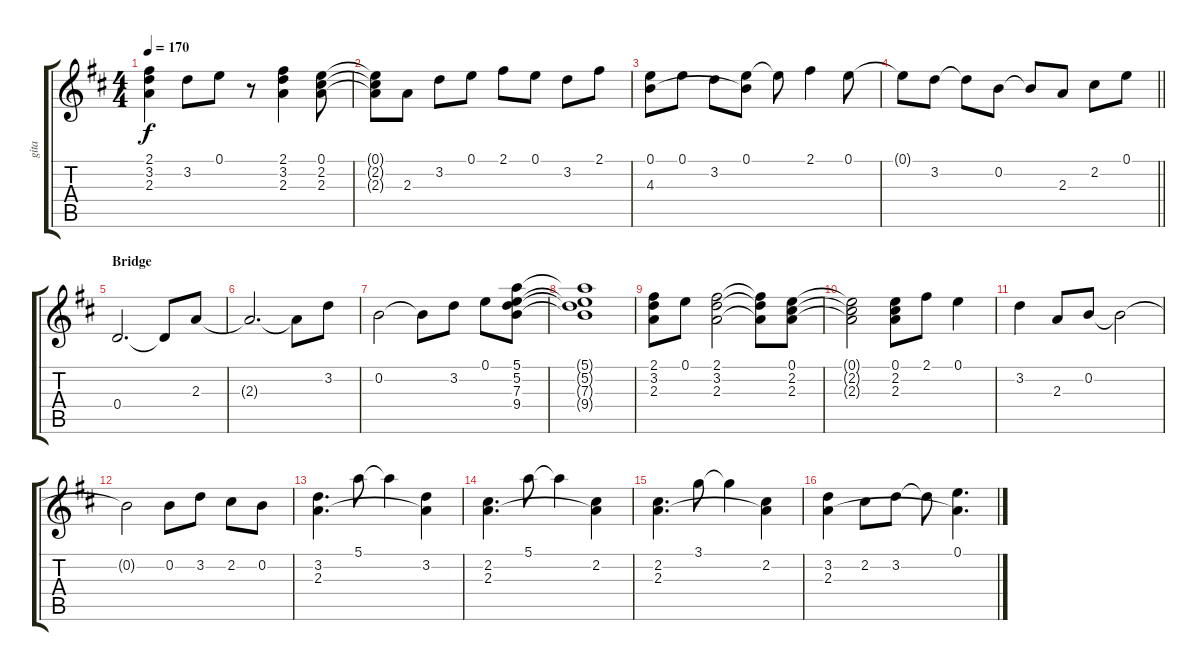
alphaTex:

\track ("gita" "gita") {instrument acousticguitarsteel}
\staff {score tabs}
\tuning (E4 B3 G3 D3 A2 E2) {hide}
\ts (4 4)
\tempo 170
\clef g2
\ks d
(2.1 3.2 2.3).4{dy f} 3.2.8 0.1.8 r.8 (2.1 3.2 2.3).4 (0.1 2.2 2.3).8 |
(0.1{t} 2.2{t} 2.3{t}).8 2.3.8 3.2.8 0.1.8 2.1.8 0.1.8 3.2.8 2.1.8 |
(0.1 4.3).8 0.1.8 3.2.8 (0.1 4.3{t}).8 0.1{t}.8 2.1.4 0.1.8 |
\barLineRight lightlight
0.1{t}.8 3.2.8 3.2{t}.8 0.2.8 0.2{t}.8 2.3.8 2.2.8 0.1.8 |
\section ("" "Bridge")
0.4.2{d} 0.4{t}.8 2.3.8 |
2.3{t}.2{d} 2.3{t}.8 3.2.8 |
0.2.2 0.2{t}.8 3.2.8 0.1.8 (5.1 5.2 7.3 9.4).8 |
(5.1{t} 5.2{t} 7.3{t} 9.4{t}).1 |
(2.1 3.2 2.3).8 0.1.8 (2.1 3.2 2.3).2 (2.1{t} 3.2{t} 2.3{t}).8 (0.1 2.2 2.3).8 |
(0.1{t} 2.2{t} 2.3{t}).2 (0.1 2.2 2.3).8 2.1.8 0.1.4 |
3.2.4 2.3.8 0.2.8 0.2{t}.2 |
0.2{t}.2 0.2.8 3.2.8 2.2.8 0.2.8 |
(3.2 2.3).4{d} 5.1.8 5.1{t}.4 (3.2 2.3{t}).4 |
(2.2 2.3).4{d} 5.1.8 5.1{t}.4 (2.2 2.3{t}).4 |
(2.2 2.3).4{d} 3.1.8 3.1{t}.4 (2.2 2.3{t}).4 |
(3.2 2.3).4 2.2.8 3.2.8 3.2{t}.8 (0.1 2.3{t}).4{d}
